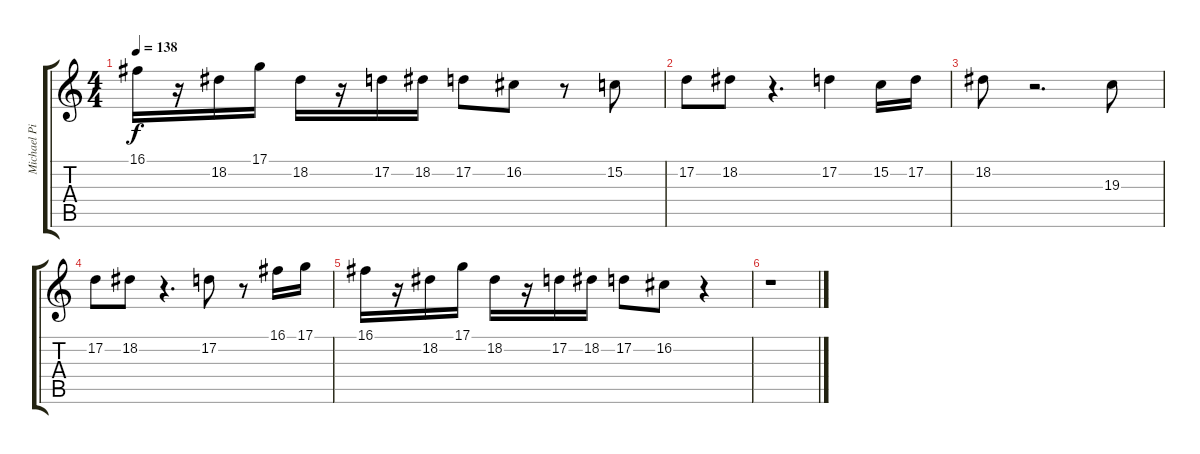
\track ("Michael Pinnella" "Michael Pi") {instrument stringensemble1}
\staff {score tabs}
\tuning (D4 A3 F3 C3 G2 D2) {hide}
\ts (4 4)
\tempo 138
\clef g2
\ks c
16.1.16{dy f} r.16 18.2.16 17.1.16 18.2.16 r.16 17.2.16 18.2.16 17.2.8 16.2.8 r.8 15.2.8 |
17.2.8 18.2.8 r.4{d} 17.2.4 15.2.16 17.2.16 |
18.2.8 r.2{d} 19.3.8 |
17.2.8 18.2.8 r.4{d} 17.2.8 r.8 16.1.16 17.1.16 |
16.1.16 r.16 18.2.16 17.1.16 18.2.16 r.16 17.2.16 18.2.16 17.2.8 16.2.8 r.4 |
r.1
